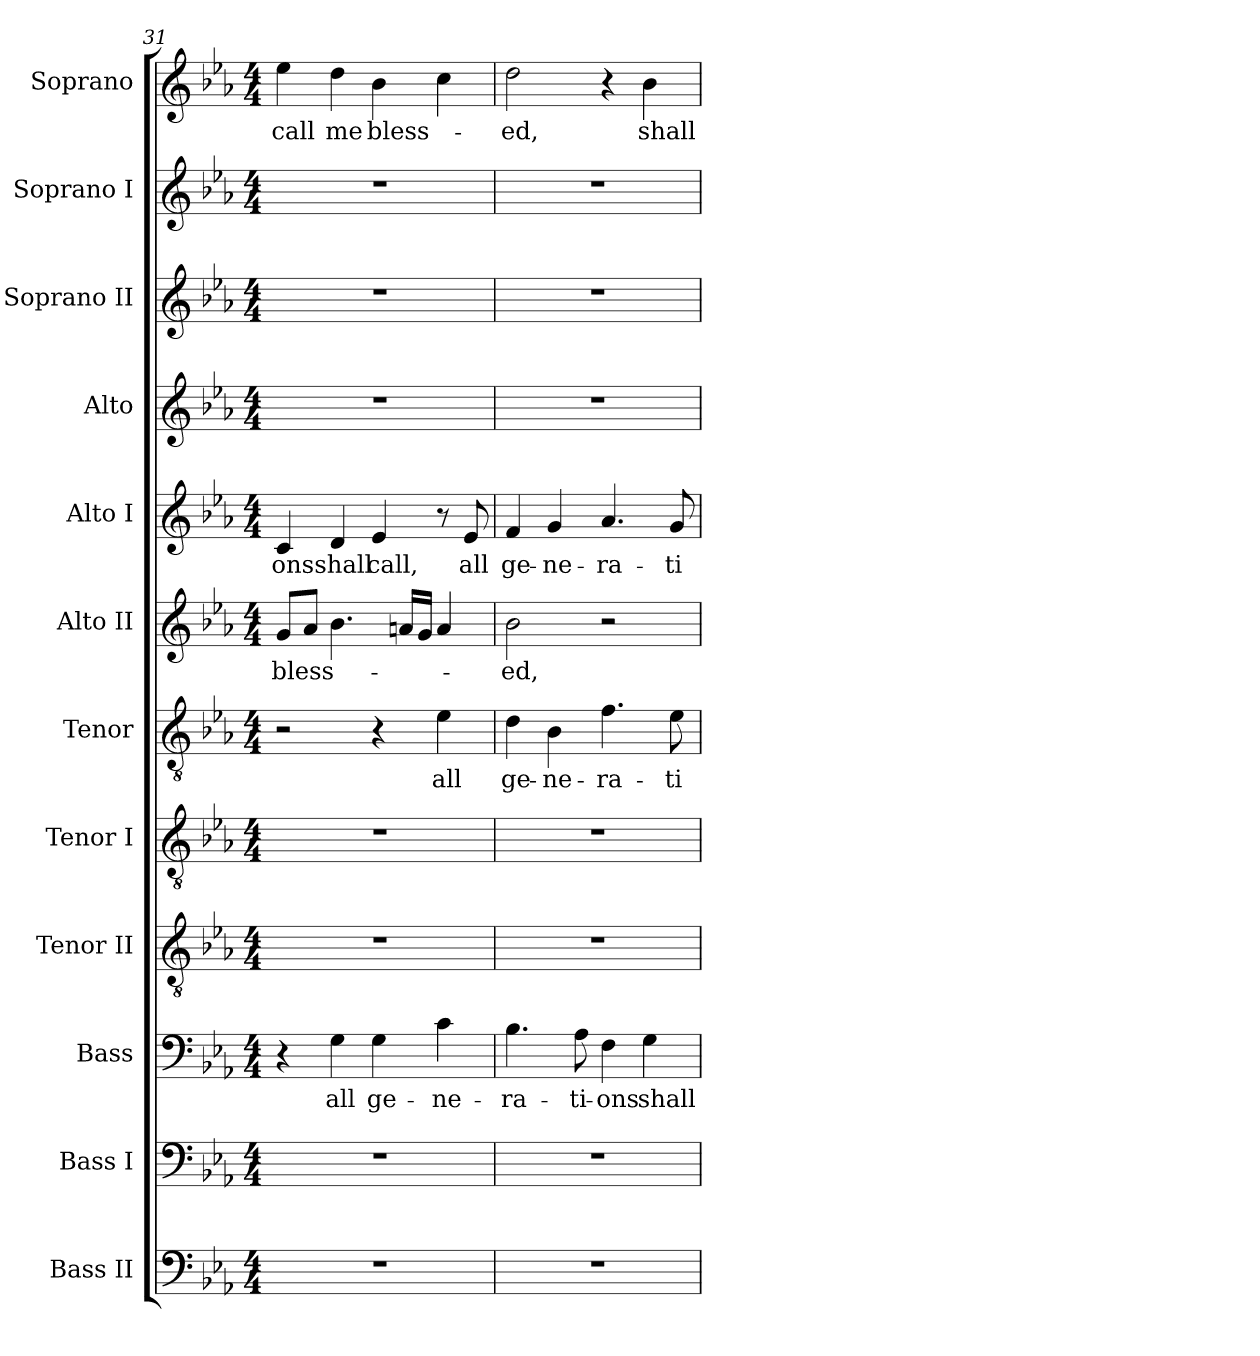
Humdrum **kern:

**kern	**kern	**kern	**text	**kern	**kern	**kern	**text	**kern	**text	**kern	**text	**kern	**kern	**kern	**kern	**text
*part12	*part11	*part10	*part10	*part9	*part8	*part7	*part7	*part6	*part6	*part5	*part5	*part4	*part3	*part2	*part1	*part1
*staff12	*staff11	*staff10	*staff10	*staff9	*staff8	*staff7	*staff7	*staff6	*staff6	*staff5	*staff5	*staff4	*staff3	*staff2	*staff1	*staff1
*I"Bass II	*I"Bass I	*I"Bass	*	*I"Tenor II	*I"Tenor I	*I"Tenor	*	*I"Alto II	*	*I"Alto I	*	*I"Alto	*I"Soprano II	*I"Soprano I	*I"Soprano	*
*I'BII	*I'BI	*I'B	*	*I'TII	*I'TI	*I'T	*	*I'AII	*	*I'AI	*	*I'A	*I'SII	*I'SI	*I'S	*
*clefF4	*clefF4	*clefF4	*	*clefGv2	*clefGv2	*clefGv2	*	*clefG2	*	*clefG2	*	*clefG2	*clefG2	*clefG2	*clefG2	*
*ITrd7c12	*	*ITrd7c12	*	*ITrd7c12	*ITrd7c12	*ITrd7c12	*	*	*	*	*	*	*	*	*	*
*k[b-e-a-]	*k[b-e-a-]	*k[b-e-a-]	*	*k[b-e-a-]	*k[b-e-a-]	*k[b-e-a-]	*	*k[b-e-a-]	*	*k[b-e-a-]	*	*k[b-e-a-]	*k[b-e-a-]	*k[b-e-a-]	*k[b-e-a-]	*
*E-:	*E-:	*E-:	*	*E-:	*E-:	*E-:	*	*E-:	*	*E-:	*	*E-:	*E-:	*E-:	*E-:	*
*M4/4	*M4/4	*M4/4	*	*M4/4	*M4/4	*M4/4	*	*M4/4	*	*M4/4	*	*M4/4	*M4/4	*M4/4	*M4/4	*
=31	=31	=31	=31	=31	=31	=31	=31	=31	=31	=31	=31	=31	=31	=31	=31	=31
!	!	!	!	!	!	!	!	!	!LO:LY:b:color=#000000	!	!	!	!	!	!	!
!	!	!	!	!	!	!	!	!	!	!	!LO:LY:b:color=#000000	!	!	!	!	!
!	!	!	!	!	!	!	!	!	!	!	!	!	!	!	!	!LO:LY:b:color=#000000
1r	1r	4r	.	1r	1r	2r	.	8gi/L	bless-	4ci/	-ons	1r	1r	1r	4ee-i\	call
.	.	.	.	.	.	.	.	8a-i/J	.	.	.	.	.	.	.	.
!	!	!	!LO:LY:b:color=#000000	!	!	!	!	!	!	!	!	!	!	!	!	!
!	!	!	!	!	!	!	!	!	!	!	!LO:LY:b:color=#000000	!	!	!	!	!
!	!	!	!	!	!	!	!	!	!	!	!	!	!	!	!	!LO:LY:b:color=#000000
.	.	4GGi\	all	.	.	.	.	4.b-i\	.	4di/	shall	.	.	.	4ddi\	me
!	!	!	!LO:LY:b:color=#000000	!	!	!	!	!	!	!	!	!	!	!	!	!
!	!	!	!	!	!	!	!	!	!	!	!LO:LY:b:color=#000000	!	!	!	!	!
!	!	!	!	!	!	!	!	!	!	!	!	!	!	!	!	!LO:LY:b:color=#000000
.	.	4GGi\	ge-	.	.	4r	.	.	.	4e-i/	call,	.	.	.	4b-i\	bless-
.	.	.	.	.	.	.	.	16ani/LL	.	.	.	.	.	.	.	.
.	.	.	.	.	.	.	.	16gi/JJ	.	.	.	.	.	.	.	.
!	!	!	!LO:LY:b:color=#000000	!	!	!	!	!	!	!	!	!	!	!	!	!
!	!	!	!	!	!	!	!LO:LY:b:color=#000000	!	!	!	!	!	!	!	!	!
.	.	4Ci\	-ne-	.	.	4E-i\	all	4ai/	.	8r	.	.	.	.	4cci\	.
!	!	!	!	!	!	!	!	!	!	!	!LO:LY:b:color=#000000	!	!	!	!	!
.	.	.	.	.	.	.	.	.	.	8e-i/	all	.	.	.	.	.
!!LO:PB:g=z
=32	=32	=32	=32	=32	=32	=32	=32	=32	=32	=32	=32	=32	=32	=32	=32	=32
!	!	!	!LO:LY:b:color=#000000	!	!	!	!	!	!	!	!	!	!	!	!	!
!	!	!	!	!	!	!	!LO:LY:b:color=#000000	!	!	!	!	!	!	!	!	!
!	!	!	!	!	!	!	!	!	!LO:LY:b:color=#000000	!	!	!	!	!	!	!
!	!	!	!	!	!	!	!	!	!	!	!LO:LY:b:color=#000000	!	!	!	!	!
!	!	!	!	!	!	!	!	!	!	!	!	!	!	!	!	!LO:LY:b:color=#000000
1r	1r	4.BB-i\	-ra-	1r	1r	4Di\	ge-	2b-i\	-ed,	4fi/	ge-	1r	1r	1r	2ddi\	-ed,
!	!	!	!	!	!	!	!LO:LY:b:color=#000000	!	!	!	!	!	!	!	!	!
!	!	!	!	!	!	!	!	!	!	!	!LO:LY:b:color=#000000	!	!	!	!	!
.	.	.	.	.	.	4BB-i\	-ne-	.	.	4gi/	-ne-	.	.	.	.	.
!	!	!	!LO:LY:b:color=#000000	!	!	!	!	!	!	!	!	!	!	!	!	!
.	.	8AA-i\	-ti-	.	.	.	.	.	.	.	.	.	.	.	.	.
!	!	!	!LO:LY:b:color=#000000	!	!	!	!	!	!	!	!	!	!	!	!	!
!	!	!	!	!	!	!	!LO:LY:b:color=#000000	!	!	!	!	!	!	!	!	!
!	!	!	!	!	!	!	!	!	!	!	!LO:LY:b:color=#000000	!	!	!	!	!
.	.	4FFi\	-ons	.	.	4.Fi\	-ra-	2r	.	4.a-i/	-ra-	.	.	.	4r	.
!	!	!	!LO:LY:b:color=#000000	!	!	!	!	!	!	!	!	!	!	!	!	!
!	!	!	!	!	!	!	!	!	!	!	!	!	!	!	!	!LO:LY:b:color=#000000
.	.	4GGi\	shall	.	.	.	.	.	.	.	.	.	.	.	4b-i\	shall
!	!	!	!	!	!	!	!LO:LY:b:color=#000000	!	!	!	!	!	!	!	!	!
!	!	!	!	!	!	!	!	!	!	!	!LO:LY:b:color=#000000	!	!	!	!	!
.	.	.	.	.	.	8E-i\	-ti-	.	.	8gi/	-ti-	.	.	.	.	.
=	=	=	=	=	=	=	=	=	=	=	=	=	=	=	=	=
*-	*-	*-	*-	*-	*-	*-	*-	*-	*-	*-	*-	*-	*-	*-	*-	*-
